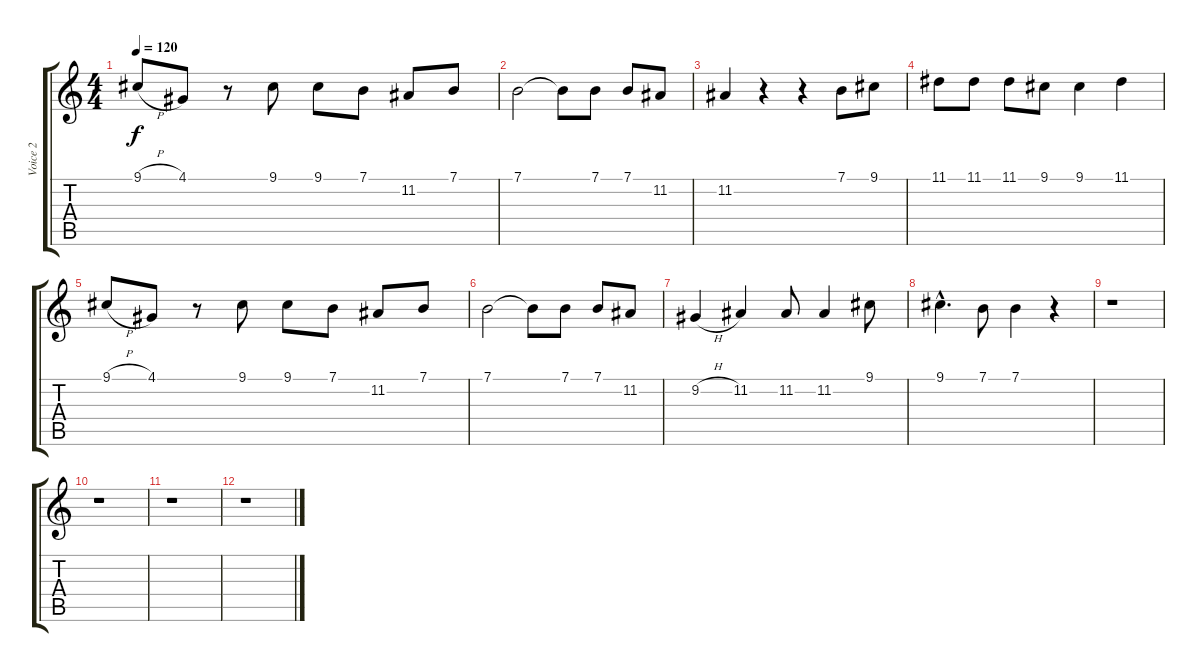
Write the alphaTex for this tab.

\track ("Voice 2" "Voice 2") {instrument lead6voice}
\staff {score tabs}
\tuning (E4 B3 G3 D3 A2 E2) {hide}
\ts (4 4)
\tempo 120
\clef g2
\ks c
9.1{h}.8{dy f} 4.1.8 r.8 9.1.8 9.1.8 7.1.8 11.2.8 7.1.8 |
7.1.2 7.1{t}.8 7.1.8 7.1.8 11.2.8 |
11.2.4 r.4 r.4 7.1.8 9.1.8 |
11.1.8 11.1.8 11.1.8 9.1.8 9.1.4 11.1.4 |
9.1{h}.8 4.1.8 r.8 9.1.8 9.1.8 7.1.8 11.2.8 7.1.8 |
7.1.2 7.1{t}.8 7.1.8 7.1.8 11.2.8 |
9.2{h}.4 11.2.4 11.2.8 11.2.4 9.1.8 |
9.1{hac}.4{d} 7.1.8 7.1.4 r.4 |
r.1 |
r.1 |
r.1 |
r.1
